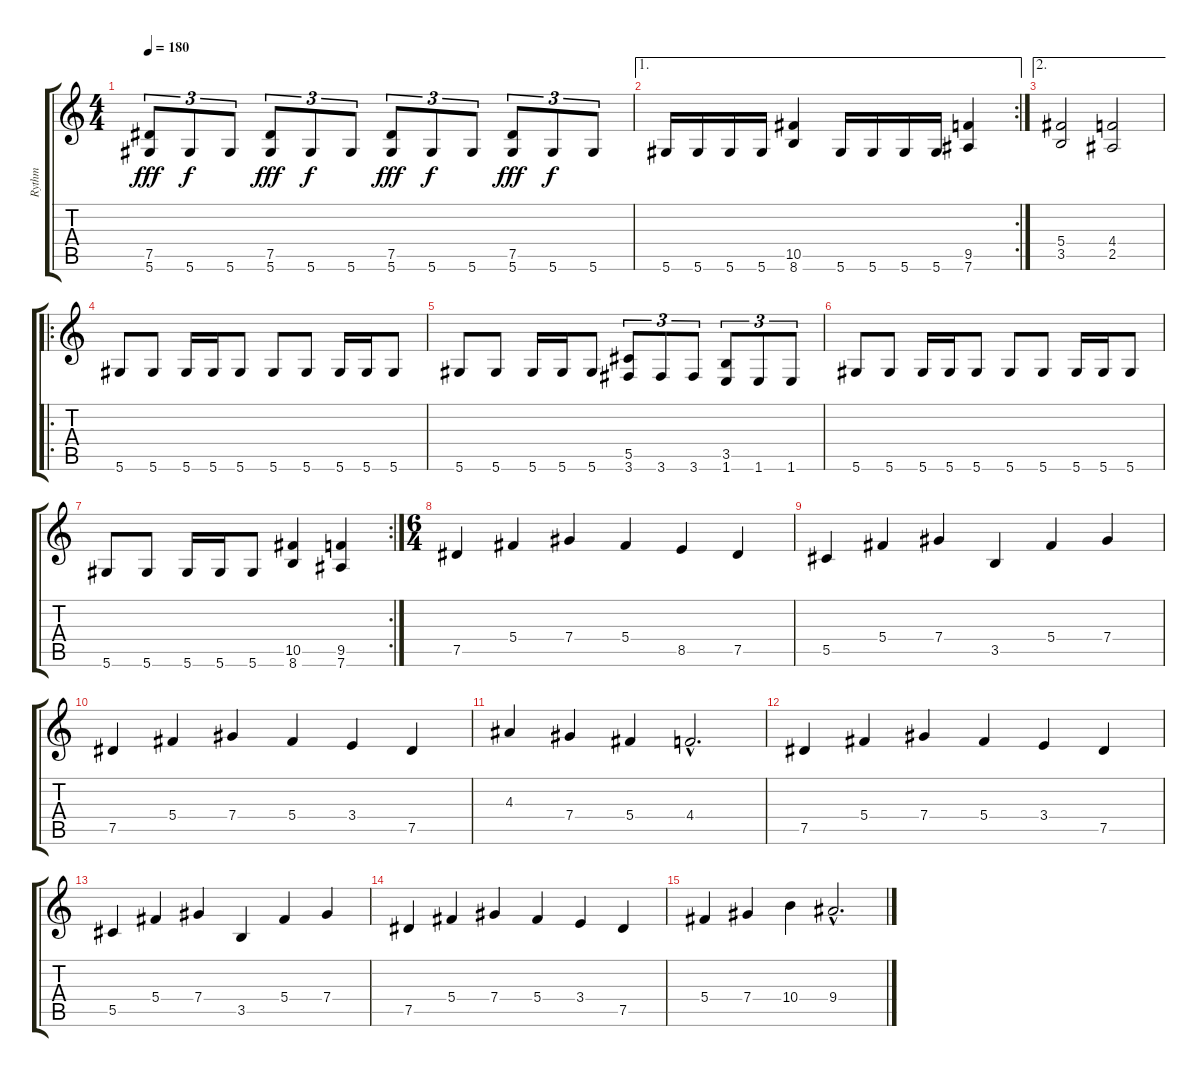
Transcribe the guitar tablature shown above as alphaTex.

\track ("Rythm" "Rythm") {instrument distortionguitar}
\staff {score tabs}
\tuning (Eb4 Bb3 Gb3 Db3 Ab2 Eb2) {hide}
\ts (4 4)
\tempo 180
\clef g2
\ks c
(7.5 5.6).8{tu (3 2) dy fff} 5.6.8{tu (3 2) dy f} 5.6.8{tu (3 2)} (7.5 5.6).8{tu (3 2) dy fff} 5.6.8{tu (3 2) dy f} 5.6.8{tu (3 2)} (7.5 5.6).8{tu (3 2) dy fff} 5.6.8{tu (3 2) dy f} 5.6.8{tu (3 2)} (7.5 5.6).8{tu (3 2) dy fff} 5.6.8{tu (3 2) dy f} 5.6.8{tu (3 2)} |
\ae 1
\rc 2
5.6.16 5.6.16 5.6.16 5.6.16 (10.5 8.6).4 5.6.16 5.6.16 5.6.16 5.6.16 (9.5 7.6).4 |
\ae 2
(5.4 3.5).2 (4.4 2.5).2 |
\ro
5.6.8 5.6.8 5.6.16 5.6.16 5.6.8 5.6.8 5.6.8 5.6.16 5.6.16 5.6.8 |
5.6.8 5.6.8 5.6.16 5.6.16 5.6.8 (5.5 3.6).8{tu (3 2)} 3.6.8{tu (3 2)} 3.6.8{tu (3 2)} (3.5 1.6).8{tu (3 2)} 1.6.8{tu (3 2)} 1.6.8{tu (3 2)} |
5.6.8 5.6.8 5.6.16 5.6.16 5.6.8 5.6.8 5.6.8 5.6.16 5.6.16 5.6.8 |
\rc 2
5.6.8 5.6.8 5.6.16 5.6.16 5.6.8 (10.5 8.6).4 (9.5 7.6).4 |
\ts (6 4)
7.5.4 5.4.4 7.4.4 5.4.4 8.5.4 7.5.4 |
5.5.4 5.4.4 7.4.4 3.5.4 5.4.4 7.4.4 |
7.5.4 5.4.4 7.4.4 5.4.4 3.4.4 7.5.4 |
4.3.4 7.4.4 5.4.4 4.4{hac}.2{d} |
7.5.4 5.4.4 7.4.4 5.4.4 3.4.4 7.5.4 |
5.5.4 5.4.4 7.4.4 3.5.4 5.4.4 7.4.4 |
7.5.4 5.4.4 7.4.4 5.4.4 3.4.4 7.5.4 |
5.4.4 7.4.4 10.4.4 9.4{hac}.2{d}
